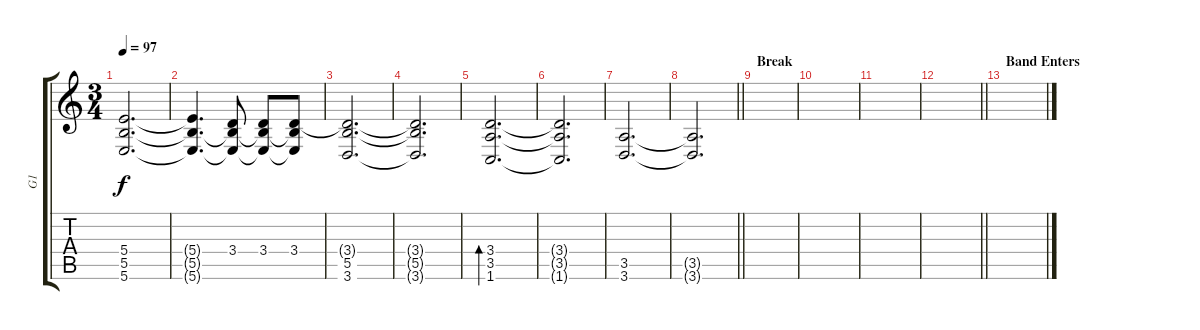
\track ("G1" "G1") {instrument distortionguitar}
\staff {score tabs}
\tuning (Db4 Ab3 E3 B2 Gb2 B1) {hide}
\ts (3 4)
\tempo 97
\clef g2
\ks c
(5.4 5.5 5.6).2{d dy f} |
(5.4{t} 5.5{t} 5.6{t}).4{d} (3.4 5.5{t} 5.6{t}).8 (3.4 5.5{t} 5.6{t}).8 (3.4 5.5{t} 5.6{t}).8 |
(3.4{t} 5.5 3.6).2{d} |
(3.4{t} 5.5{t} 3.6{t}).2{d} |
(3.4 3.5 1.6).2{d bd 240} |
(3.4{t} 3.5{t} 1.6{t}).2{d} |
(3.5 3.6).2{d} |
\barLineRight lightlight
(3.5{t} 3.6{t}).2{d} |
\section ("" "Break")
|
|
|
\barLineRight lightlight
|
\section ("" "Band Enters")
